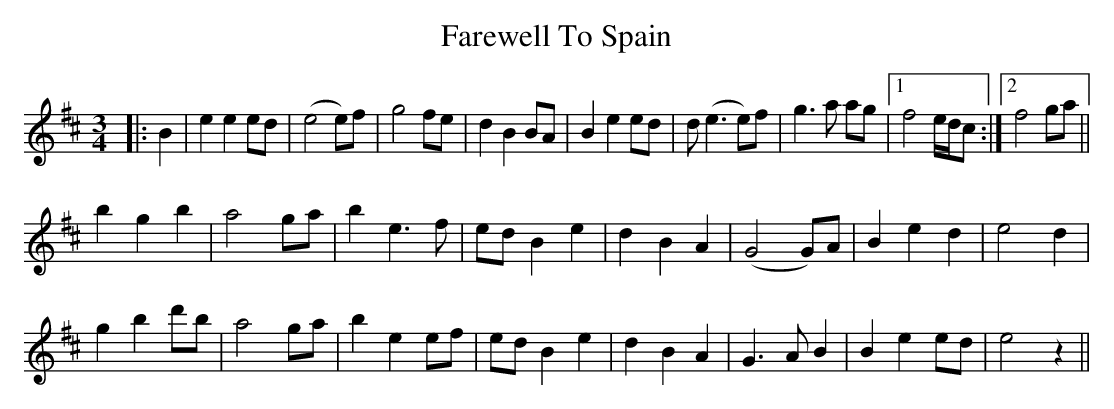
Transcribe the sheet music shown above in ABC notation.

X:1
T: Farewell To Spain
M: 3/4
L: 1/8
K: Bmin
|:B2|e2 e2 ed|(e4 e)f|g4 fe|d2 B2 BA|B2 e2 ed|d(e3 e)f|g3 a ag|1 f4 e/d/c:|2 f4 ga||
b2 g2 b2|a4 ga|b2 e3 f|ed B2 e2|d2 B2 A2|(G4 G)A|B2 e2 d2|e4 d2|
g2 b2 d'b|a4 ga|b2 e2 ef|ed B2 e2|d2 B2 A2|G3 A B2|B2 e2 ed|e4 z2||
